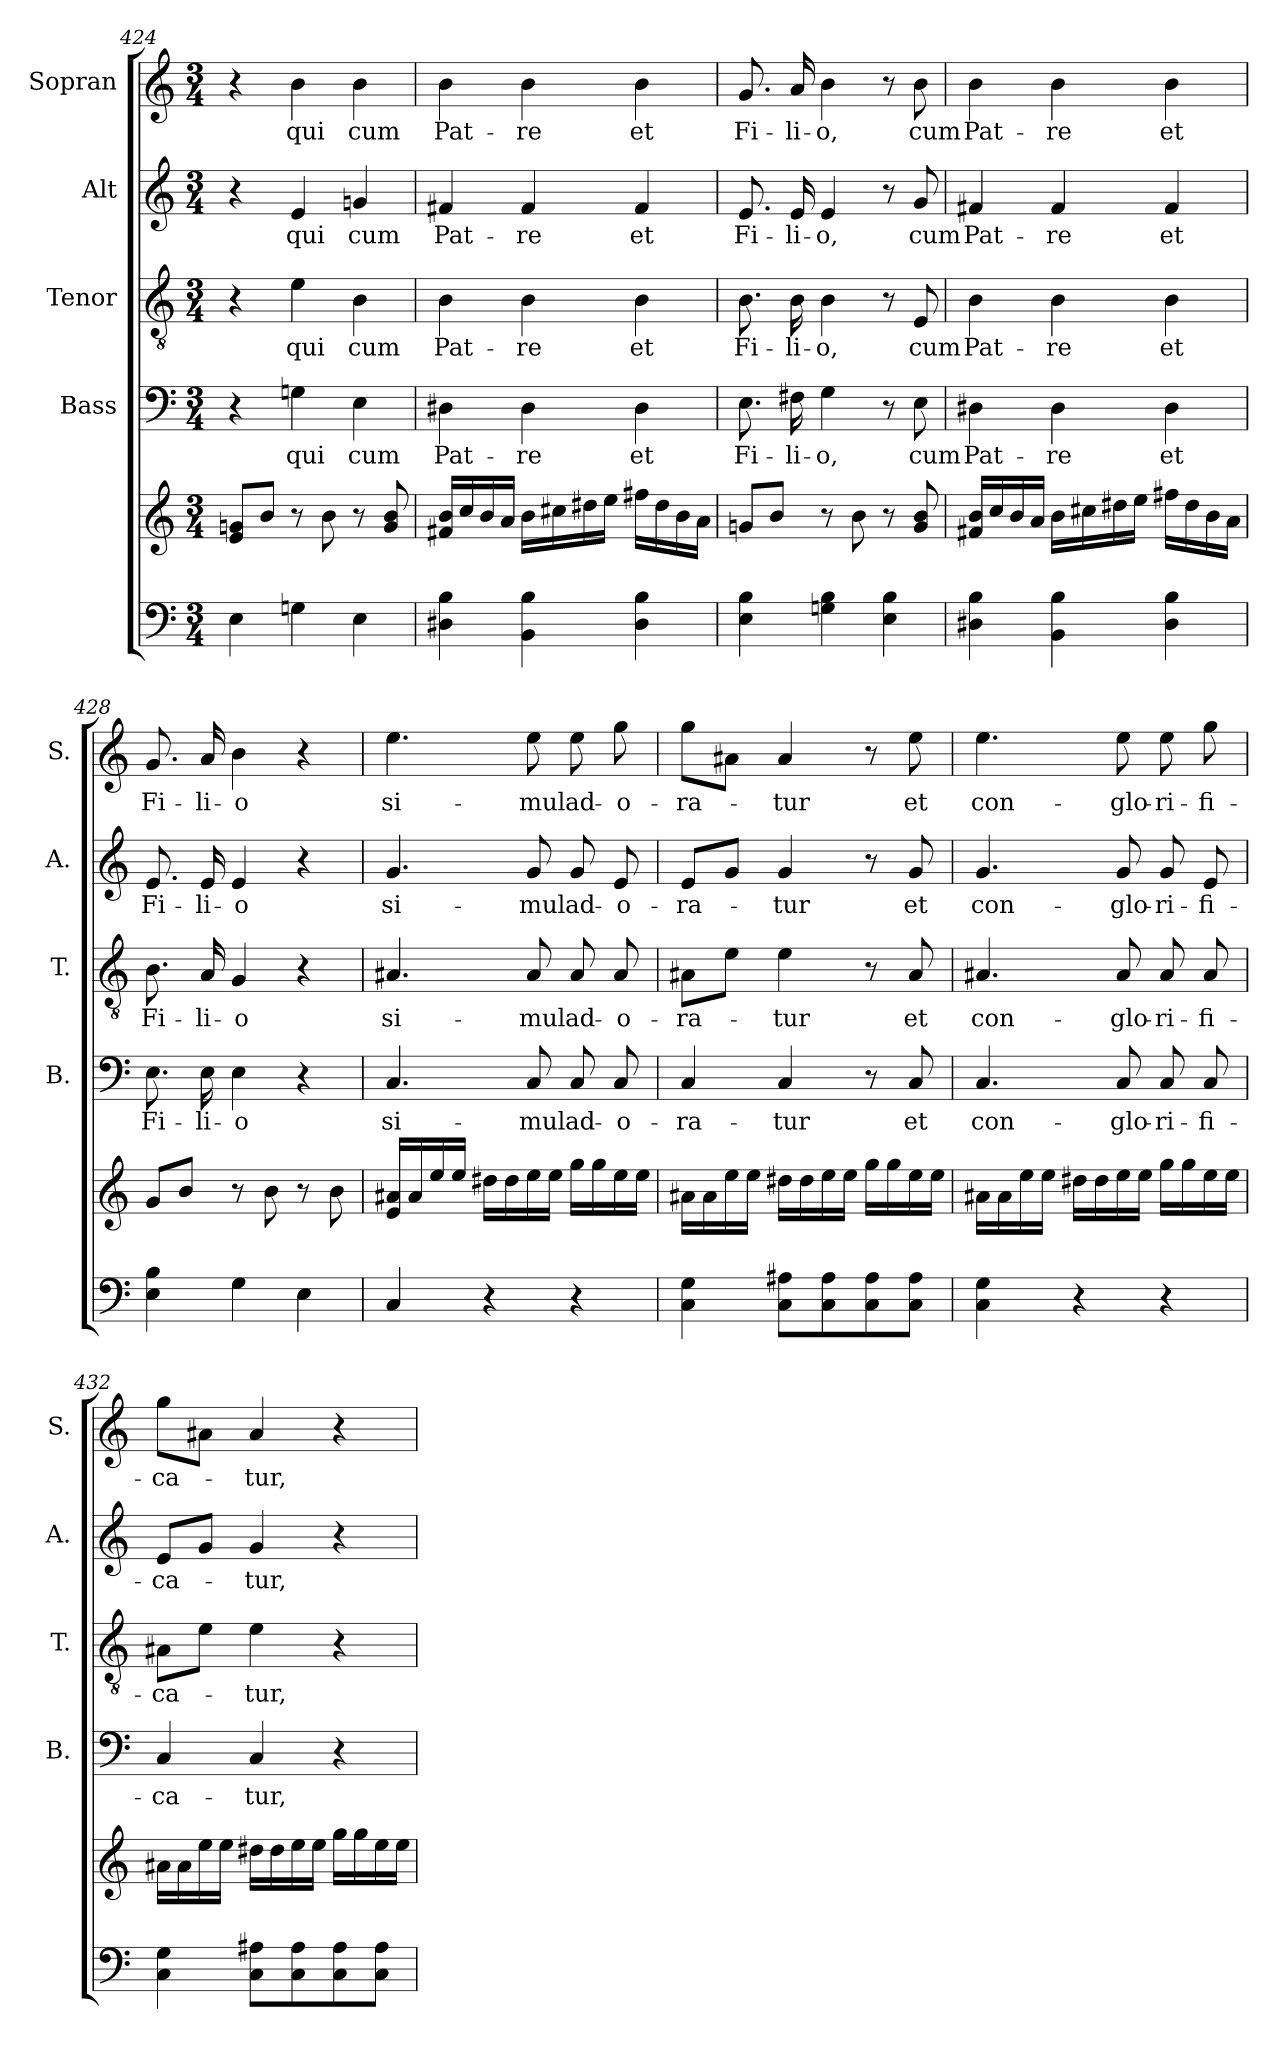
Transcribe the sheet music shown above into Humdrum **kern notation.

**kern	**kern	**kern	**text	**kern	**text	**kern	**text	**kern	**text
*part5	*part5	*part4	*part4	*part3	*part3	*part2	*part2	*part1	*part1
*staff6	*staff5	*staff4	*staff4	*staff3	*staff3	*staff2	*staff2	*staff1	*staff1
*	*	*I"Bass	*	*I"Tenor	*	*I"Alt	*	*I"Sopran	*
*	*	*I'B.	*	*I'T.	*	*I'A.	*	*I'S.	*
*clefF4	*clefG2	*clefF4	*	*clefGv2	*	*clefG2	*	*clefG2	*
*k[]	*k[]	*k[]	*	*k[]	*	*k[]	*	*k[]	*
*C:	*C:	*C:	*	*C:	*	*C:	*	*C:	*
*M3/4	*M3/4	*M3/4	*	*M3/4	*	*M3/4	*	*M3/4	*
=424	=424	=424	=424	=424	=424	=424	=424	=424	=424
4E\	8e/ 8gn/L	4r	.	4r	.	4r	.	4r	.
.	8b/J	.	.	.	.	.	.	.	.
!	!	!	!LO:LY:b	!	!LO:LY:b	!	!LO:LY:b	!	!LO:LY:b
4Gn\	8r	4Gn\	qui	4e\	qui	4e/	qui	4b\	qui
.	8b\	.	.	.	.	.	.	.	.
!	!	!	!LO:LY:b	!	!LO:LY:b	!	!LO:LY:b	!	!LO:LY:b
4E\	8r	4E\	cum	4B\	cum	4gn/	cum	4b\	cum
.	8g/ 8b/	.	.	.	.	.	.	.	.
=425	=425	=425	=425	=425	=425	=425	=425	=425	=425
!	!	!	!LO:LY:b	!	!LO:LY:b	!	!LO:LY:b	!	!LO:LY:b
4D#X\ 4B\	16f#X/ 16b/LL	4D#X\	Pat-	4B\	Pat-	4f#X/	Pat-	4b\	Pat-
.	16cc/	.	.	.	.	.	.	.	.
.	16b/	.	.	.	.	.	.	.	.
.	16a/JJ	.	.	.	.	.	.	.	.
!	!	!	!LO:LY:b	!	!LO:LY:b	!	!LO:LY:b	!	!LO:LY:b
4BB\ 4B\	16b\LL	4D#\	-re	4B\	-re	4f#/	-re	4b\	-re
.	16cc#X\	.	.	.	.	.	.	.	.
.	16dd#X\	.	.	.	.	.	.	.	.
.	16ee\JJ	.	.	.	.	.	.	.	.
!	!	!	!LO:LY:b	!	!LO:LY:b	!	!LO:LY:b	!	!LO:LY:b
4D#\ 4B\	16ff#X\LL	4D#\	et	4B\	et	4f#/	et	4b\	et
.	16dd#\	.	.	.	.	.	.	.	.
.	16b\	.	.	.	.	.	.	.	.
.	16a\JJ	.	.	.	.	.	.	.	.
=426	=426	=426	=426	=426	=426	=426	=426	=426	=426
!	!	!	!LO:LY:b	!	!LO:LY:b	!	!LO:LY:b	!	!LO:LY:b
4E\ 4B\	8gn/L	8.E\	Fi-	8.B\	Fi-	8.e/	Fi-	8.g/	Fi-
.	8b/J	.	.	.	.	.	.	.	.
!	!	!	!LO:LY:b	!	!LO:LY:b	!	!LO:LY:b	!	!LO:LY:b
.	.	16F#X\	-li-	16B\	-li-	16e/	-li-	16a/	-li-
!	!	!	!LO:LY:b	!	!LO:LY:b	!	!LO:LY:b	!	!LO:LY:b
4Gn\ 4B\	8r	4G\	-o,	4B\	-o,	4e/	-o,	4b\	-o,
.	8b\	.	.	.	.	.	.	.	.
4E\ 4B\	8r	8r	.	8r	.	8r	.	8r	.
!	!	!	!LO:LY:b	!	!LO:LY:b	!	!LO:LY:b	!	!LO:LY:b
.	8g/ 8b/	8E\	cum	8E/	cum	8g/	cum	8b\	cum
!!LO:PB:g=z
=427	=427	=427	=427	=427	=427	=427	=427	=427	=427
!	!	!	!LO:LY:b	!	!LO:LY:b	!	!LO:LY:b	!	!LO:LY:b
4D#X\ 4B\	16f#X/ 16b/LL	4D#X\	Pat-	4B\	Pat-	4f#X/	Pat-	4b\	Pat-
.	16cc/	.	.	.	.	.	.	.	.
.	16b/	.	.	.	.	.	.	.	.
.	16a/JJ	.	.	.	.	.	.	.	.
!	!	!	!LO:LY:b	!	!LO:LY:b	!	!LO:LY:b	!	!LO:LY:b
4BB\ 4B\	16b\LL	4D#\	-re	4B\	-re	4f#/	-re	4b\	-re
.	16cc#X\	.	.	.	.	.	.	.	.
.	16dd#X\	.	.	.	.	.	.	.	.
.	16ee\JJ	.	.	.	.	.	.	.	.
!	!	!	!LO:LY:b	!	!LO:LY:b	!	!LO:LY:b	!	!LO:LY:b
4D#\ 4B\	16ff#X\LL	4D#\	et	4B\	et	4f#/	et	4b\	et
.	16dd#\	.	.	.	.	.	.	.	.
.	16b\	.	.	.	.	.	.	.	.
.	16a\JJ	.	.	.	.	.	.	.	.
=428	=428	=428	=428	=428	=428	=428	=428	=428	=428
!	!	!	!LO:LY:b	!	!LO:LY:b	!	!LO:LY:b	!	!LO:LY:b
4E\ 4B\	8g/L	8.E\	Fi-	8.B\	Fi-	8.e/	Fi-	8.g/	Fi-
.	8b/J	.	.	.	.	.	.	.	.
!	!	!	!LO:LY:b	!	!LO:LY:b	!	!LO:LY:b	!	!LO:LY:b
.	.	16E\	-li-	16A/	-li-	16e/	-li-	16a/	-li-
!	!	!	!LO:LY:b	!	!LO:LY:b	!	!LO:LY:b	!	!LO:LY:b
4G\	8r	4E\	-o	4G/	-o	4e/	-o	4b\	-o
.	8b\	.	.	.	.	.	.	.	.
4E\	8r	4r	.	4r	.	4r	.	4r	.
.	8b\	.	.	.	.	.	.	.	.
=429	=429	=429	=429	=429	=429	=429	=429	=429	=429
!	!	!	!LO:LY:b	!	!LO:LY:b	!	!LO:LY:b	!	!LO:LY:b
4C/	16e/ 16a#X/LL	4.C/	si-	4.A#X/	si-	4.g/	si-	4.ee\	si-
.	16a#/	.	.	.	.	.	.	.	.
.	16ee/	.	.	.	.	.	.	.	.
.	16ee/JJ	.	.	.	.	.	.	.	.
4r	16dd#X\LL	.	.	.	.	.	.	.	.
.	16dd#\	.	.	.	.	.	.	.	.
!	!	!	!LO:LY:b	!	!LO:LY:b	!	!LO:LY:b	!	!LO:LY:b
.	16ee\	8C/	-mul	8A#/	-mul	8g/	-mul	8ee\	-mul
.	16ee\JJ	.	.	.	.	.	.	.	.
!	!	!	!LO:LY:b	!	!LO:LY:b	!	!LO:LY:b	!	!LO:LY:b
4r	16gg\LL	8C/	ad-	8A#/	ad-	8g/	ad-	8ee\	ad-
.	16gg\	.	.	.	.	.	.	.	.
!	!	!	!LO:LY:b	!	!LO:LY:b	!	!LO:LY:b	!	!LO:LY:b
.	16ee\	8C/	-o-	8A#/	-o-	8e/	-o-	8gg\	-o-
.	16ee\JJ	.	.	.	.	.	.	.	.
=430	=430	=430	=430	=430	=430	=430	=430	=430	=430
!	!	!	!LO:LY:b	!	!LO:LY:b	!	!LO:LY:b	!	!LO:LY:b
4C\ 4G\	16a#X\LL	4C/	-ra-	8A#X\L	-ra-	8e/L	-ra-	8gg\L	-ra-
.	16a#\	.	.	.	.	.	.	.	.
.	16ee\	.	.	8e\J	.	8g/J	.	8a#X\J	.
.	16ee\JJ	.	.	.	.	.	.	.	.
!	!	!	!LO:LY:b	!	!LO:LY:b	!	!LO:LY:b	!	!LO:LY:b
8C\ 8A#X\L	16dd#X\LL	4C/	-tur	4e\	-tur	4g/	-tur	4a#/	-tur
.	16dd#\	.	.	.	.	.	.	.	.
8C\ 8A#\	16ee\	.	.	.	.	.	.	.	.
.	16ee\JJ	.	.	.	.	.	.	.	.
8C\ 8A#\	16gg\LL	8r	.	8r	.	8r	.	8r	.
.	16gg\	.	.	.	.	.	.	.	.
!	!	!	!LO:LY:b	!	!LO:LY:b	!	!LO:LY:b	!	!LO:LY:b
8C\ 8A#\J	16ee\	8C/	et	8A#/	et	8g/	et	8ee\	et
.	16ee\JJ	.	.	.	.	.	.	.	.
!!LO:LB:g=z
=431	=431	=431	=431	=431	=431	=431	=431	=431	=431
!	!	!	!LO:LY:b	!	!LO:LY:b	!	!LO:LY:b	!	!LO:LY:b
4C\ 4G\	16a#X\LL	4.C/	con-	4.A#X/	con-	4.g/	con-	4.ee\	con-
.	16a#\	.	.	.	.	.	.	.	.
.	16ee\	.	.	.	.	.	.	.	.
.	16ee\JJ	.	.	.	.	.	.	.	.
4r	16dd#X\LL	.	.	.	.	.	.	.	.
.	16dd#\	.	.	.	.	.	.	.	.
!	!	!	!LO:LY:b	!	!LO:LY:b	!	!LO:LY:b	!	!LO:LY:b
.	16ee\	8C/	-glo-	8A#/	-glo-	8g/	-glo-	8ee\	-glo-
.	16ee\JJ	.	.	.	.	.	.	.	.
!	!	!	!LO:LY:b	!	!LO:LY:b	!	!LO:LY:b	!	!LO:LY:b
4r	16gg\LL	8C/	-ri-	8A#/	-ri-	8g/	-ri-	8ee\	-ri-
.	16gg\	.	.	.	.	.	.	.	.
!	!	!	!LO:LY:b	!	!LO:LY:b	!	!LO:LY:b	!	!LO:LY:b
.	16ee\	8C/	-fi-	8A#/	-fi-	8e/	-fi-	8gg\	-fi-
.	16ee\JJ	.	.	.	.	.	.	.	.
=432	=432	=432	=432	=432	=432	=432	=432	=432	=432
!	!	!	!LO:LY:b	!	!LO:LY:b	!	!LO:LY:b	!	!LO:LY:b
4C\ 4G\	16a#X\LL	4C/	-ca-	8A#X\L	-ca-	8e/L	-ca-	8gg\L	-ca-
.	16a#\	.	.	.	.	.	.	.	.
.	16ee\	.	.	8e\J	.	8g/J	.	8a#X\J	.
.	16ee\JJ	.	.	.	.	.	.	.	.
!	!	!	!LO:LY:b	!	!LO:LY:b	!	!LO:LY:b	!	!LO:LY:b
8C\ 8A#X\L	16dd#X\LL	4C/	-tur,	4e\	-tur,	4g/	-tur,	4a#/	-tur,
.	16dd#\	.	.	.	.	.	.	.	.
8C\ 8A#\	16ee\	.	.	.	.	.	.	.	.
.	16ee\JJ	.	.	.	.	.	.	.	.
8C\ 8A#\	16gg\LL	4r	.	4r	.	4r	.	4r	.
.	16gg\	.	.	.	.	.	.	.	.
8C\ 8A#\J	16ee\	.	.	.	.	.	.	.	.
.	16ee\JJ	.	.	.	.	.	.	.	.
=	=	=	=	=	=	=	=	=	=
*-	*-	*-	*-	*-	*-	*-	*-	*-	*-
